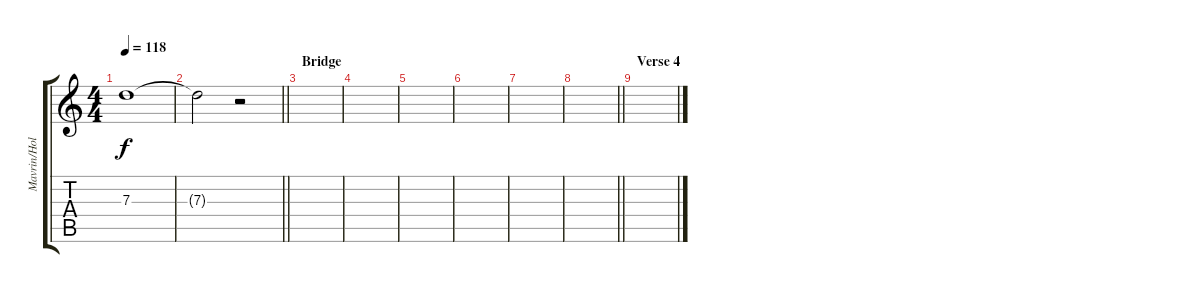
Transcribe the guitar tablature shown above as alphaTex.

\track ("Mavrin/Holstinin" "Mavrin/Hol") {instrument electricguitarclean}
\staff {score tabs}
\tuning (E4 B3 G3 D3 A2 E2) {hide}
\ts (4 4)
\tempo 118
\clef g2
\ks c
7.3.1{dy f} |
\barLineRight lightlight
7.3{t}.2 r.2 |
\section ("" "Bridge")
|
|
|
|
|
\barLineRight lightlight
|
\section ("" "Verse 4")
